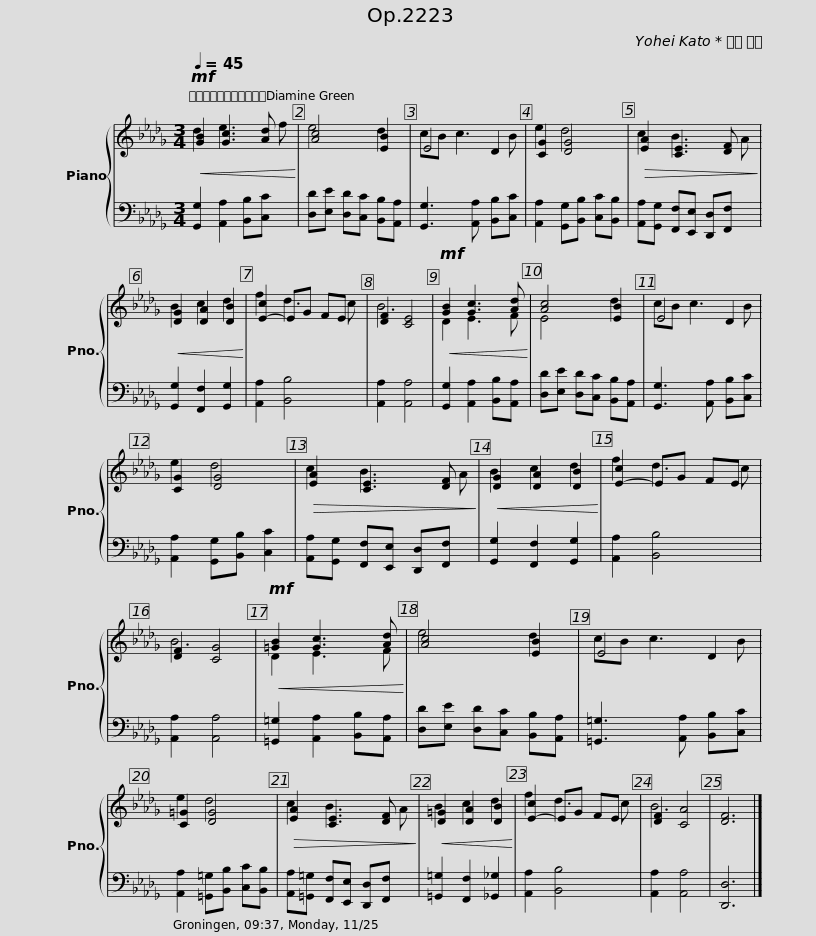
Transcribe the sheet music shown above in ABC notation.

X:1
%%score { ( 1 2 ) | 3 }
L:1/8
Q:1/4=45
M:3/4
I:linebreak $
K:Db
V:1 treble
V:2 treble
V:3 bass
V:1
!mf!!<(! [GB]2 [Gc]3 [Ad]!<)! | [Ac]4 [EB]2 | E4 D2 | [CG]2 [DG]4 |!>(! [EA]2 [CE]3 [DF]!>)! | %5
!<(! [DG]2 [DA]2 [DB]2!<)! |$ [E-c]2 EG FE | [DF]2 [CE]4 |!mf!!<(! [GB]2 [Gc]3 [Ad]!<)! | [Ac]4 [EB]2 | %10
 E4 D2 | [CG]2 [DG]4 |$!>(! [EA]2 [CE]3 [DF]!>)! |!<(! [DG]2 [DA]2 [DB]2!<)! | [E-c]2 EG FE | %15
 [DF]2 [CG]4 |!mf!!<(! [=GB]2 [Gc]3 [Ad]!<)! | [Ac]4 [EB]2 | E4 D2 |$ [C=G]2 [DG]4 | %20
!>(! [EA]2 [CE]3 [DF]!>)! |!<(! [D=G]2 [DA]2 [DB]2!<)! | [E-c]2 EG FE | [DF]2 [CA]4 | [DF]6 |] %25
V:2
 d2 e3 f | e4 d2 | cB c3 B | e2 d4 | c2 B3 A | %5
 B2 c2 d2 |$ f2 d3 c | B6 | D2 E3 F | E4 d2 | %10
 cB c3 B | e2 d4 |$ c2 B3 A | B2 c2 d2 | f2 d3 c | %15
 B6 | D2 E3 F | e4 d2 | cB c3 B |$ e2 d4 | %20
 c2 B3 A | B2 c2 d2 | f2 d3 c | B6 | x6 |] %25
V:3
 [G,,G,]2 [A,,A,]2 [B,,B,][C,C] | [D,D][E,E] [D,D][C,C] [B,,B,][A,,A,] | [G,,G,]3 [A,,A,] [B,,B,][C,C] | [A,,A,]2 [G,,G,][B,,B,] [C,C][B,,B,] | [A,,A,][G,,G,] [F,,F,][E,,E,] [D,,D,][F,,F,] | %5
 [G,,G,]2 [F,,F,]2 [G,,G,]2 |$ [A,,A,]2 [B,,B,]4 | [A,,A,]2 [A,,A,]4 | [G,,G,]2 [A,,A,]2 [B,,B,][A,,A,] | [D,D][E,E] [D,D][C,C] [B,,B,][A,,A,] | %10
 [G,,G,]3 [A,,A,] [B,,B,][C,C] | [A,,A,]2 [G,,G,][B,,B,] [C,C]2 |$ [A,,A,][G,,G,] [F,,F,][E,,E,] [D,,D,][F,,F,] | [G,,G,]2 [F,,F,]2 [G,,G,]2 | [A,,A,]2 [B,,B,]4 | %15
 [A,,A,]2 [A,,A,]4 | [=G,,=G,]2 [A,,A,]2 [B,,B,][A,,A,] | [D,D][E,E] [D,D][C,C] [B,,B,][A,,A,] | [=G,,=G,]3 [A,,A,] [B,,B,][C,C] |$ [A,,A,]2 [=G,,=G,][B,,B,] [C,C][B,,B,] | %20
 [A,,A,][=G,,=G,] [F,,F,][E,,E,] [D,,D,][F,,F,] | [=G,,=G,]2 [F,,F,]2 [_G,,_G,]2 | [A,,A,]2 [B,,B,]4 | [A,,A,]2 [A,,A,]4 | [D,,D,]6 |] %25
